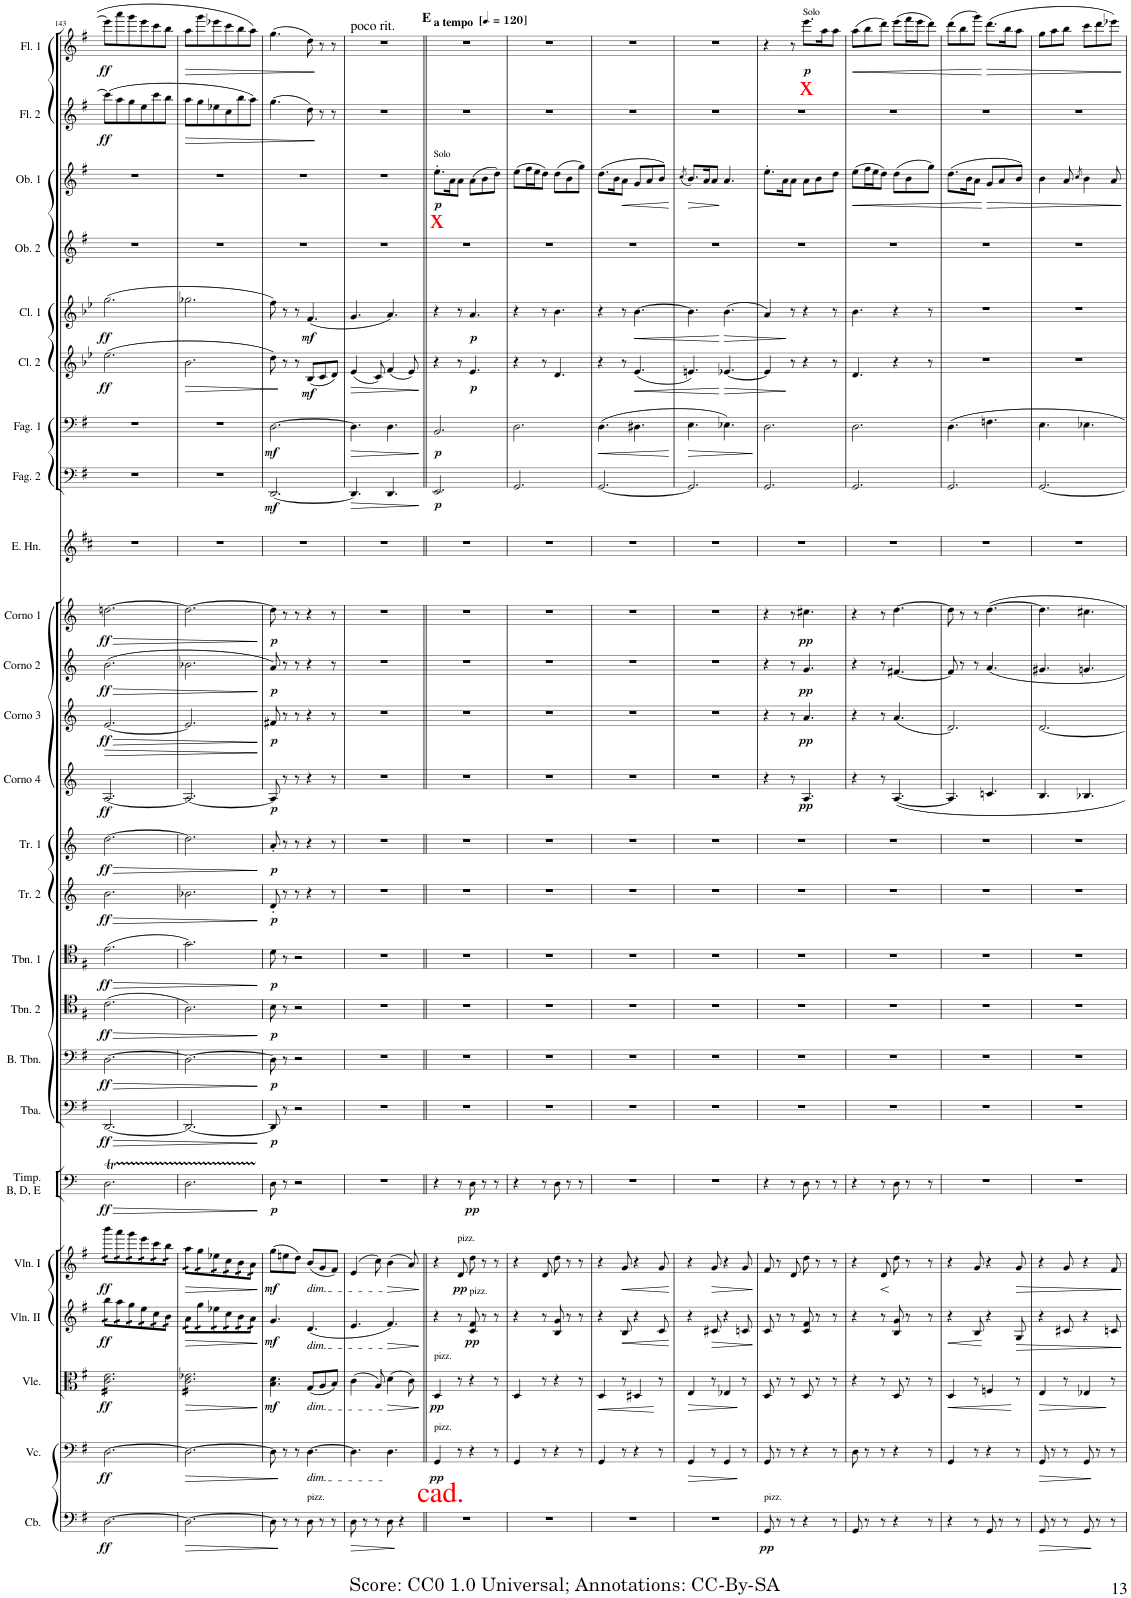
**kern	**dynam	**kern	**text	**dynam	**kern	**dynam	**kern	**dynam	**kern	**dynam	**kern	**dynam	**kern	**dynam	**kern	**dynam	**kern	**dynam	**kern	**dynam	**kern	**dynam	**kern	**dynam	**kern	**dynam	**kern	**dynam	**kern	**dynam	**kern	**dynam	**kern	**kern	**dynam	**kern	**dynam	**kern	**dynam	**kern	**dynam	**kern	**kern	**text	**dynam	**kern	**dynam	**kern	**text	**dynam
*part25	*part25	*part24	*part24	*part24	*part23	*part23	*part22	*part22	*part21	*part21	*part20	*part20	*part19	*part19	*part18	*part18	*part17	*part17	*part16	*part16	*part15	*part15	*part14	*part14	*part13	*part13	*part12	*part12	*part11	*part11	*part10	*part10	*part9	*part8	*part8	*part7	*part7	*part6	*part6	*part5	*part5	*part4	*part3	*part3	*part3	*part2	*part2	*part1	*part1	*part1
*staff25	*staff25	*staff24	*staff24	*staff24	*staff23	*staff23	*staff22	*staff22	*staff21	*staff21	*staff20	*staff20	*staff19	*staff19	*staff18	*staff18	*staff17	*staff17	*staff16	*staff16	*staff15	*staff15	*staff14	*staff14	*staff13	*staff13	*staff12	*staff12	*staff11	*staff11	*staff10	*staff10	*staff9	*staff8	*staff8	*staff7	*staff7	*staff6	*staff6	*staff5	*staff5	*staff4	*staff3	*staff3	*staff3	*staff2	*staff2	*staff1	*staff1	*staff1
*I"Contrabassi	*	*I"Violoncelli	*	*	*I"Viole	*	*I"Violini II	*	*I"Violini I	*	*I"Timpani in B, D und E.	*	*I"Tuba	*	*I"Trombone Basso	*	*I"Trombone Tenore 2	*	*I"Trombone Tenore 1	*	*I"Tromba in F 2	*	*I"Tromba in F 1	*	*I"Corno in F 4	*	*I"Corno in F 3	*	*I"Corno in F 2	*	*I"Corno in F 1	*	*I"English Horn	*I"Fagotto 2	*	*I"Fagotto 1	*	*I"Clarinetto in A 2	*	*I"Clarinetto in A 1	*	*I"Oboe 2	*I"Oboe 1	*	*	*I"Flauto 2	*	*I"Flauto 1	*	*
*I'Cb.	*	*I'Vc.	*	*	*I'Vle.	*	*I'Vln. II	*	*I'Vln. I	*	*I'Timp. B, D, E	*	*I'Tba.	*	*	*	*I'Tbn. 2	*	*I'Tbn. 1	*	*I'Tr. 2	*	*I'Tr. 1	*	*I'Corno 4	*	*I'Corno 3	*	*I'Corno 2	*	*I'Corno 1	*	*I'E. Hn.	*I'Fag. 2	*	*I'Fag. 1	*	*I'Cl. 2	*	*I'Cl. 1	*	*I'Ob. 2	*I'Ob. 1	*	*	*I'Fl. 2	*	*I'Fl. 1	*	*
!!LO:PB:g=z
*clefF4	*	*clefF4	*	*	*clefC3	*	*clefG2	*	*clefG2	*	*clefF4	*	*clefF4	*	*clefF4	*	*clefC4	*	*clefC4	*	*clefG2	*	*clefG2	*	*clefG2	*	*clefG2	*	*clefG2	*	*clefG2	*	*clefG2	*clefF4	*	*clefF4	*	*clefG2	*	*clefG2	*	*clefG2	*clefG2	*	*	*clefG2	*	*clefG2	*	*
*Trd7c12	*	*	*	*	*	*	*	*	*	*	*	*	*	*	*	*	*	*	*	*	*Trd-3c-5	*	*Trd-3c-5	*	*Trd4c7	*	*Trd4c7	*	*Trd4c7	*	*Trd4c7	*	*Trd4c7	*	*	*	*	*Trd2c3	*	*Trd2c3	*	*	*	*	*	*	*	*	*	*
*k[f#]	*	*k[f#]	*	*	*k[f#]	*	*k[f#]	*	*k[f#]	*	*k[]	*	*k[f#]	*	*k[f#]	*	*k[f#]	*	*k[f#]	*	*k[]	*	*k[]	*	*k[]	*	*k[]	*	*k[]	*	*k[]	*	*k[f#c#]	*k[f#]	*	*k[f#]	*	*k[b-e-]	*	*k[b-e-]	*	*k[f#]	*k[f#]	*	*	*k[f#]	*	*k[f#]	*	*
*M6/8	*	*M6/8	*	*	*M6/8	*	*M6/8	*	*M6/8	*	*M6/8	*	*M6/8	*	*M6/8	*	*M6/8	*	*M6/8	*	*M6/8	*	*M6/8	*	*M6/8	*	*M6/8	*	*M6/8	*	*M6/8	*	*M6/8	*M6/8	*	*M6/8	*	*M6/8	*	*M6/8	*	*M6/8	*M6/8	*	*	*M6/8	*	*M6/8	*	*
=143	=143	=143	=143	=143	=143	=143	=143	=143	=143	=143	=143	=143	=143	=143	=143	=143	=143	=143	=143	=143	=143	=143	=143	=143	=143	=143	=143	=143	=143	=143	=143	=143	=143	=143	=143	=143	=143	=143	=143	=143	=143	=143	=143	=143	=143	=143	=143	=143	=143	=143
!	!LO:DY:b	!	!	!LO:DY:b	!	!LO:DY:b	!	!LO:DY:b	!	!LO:DY:b	!	!LO:HP:b	!	!LO:HP:b	!	!LO:HP:b	!	!LO:HP:b	!	!LO:HP:b	!	!LO:HP:b	!	!LO:HP:b	!	!LO:HP:b	!	!LO:HP:b	!	!LO:HP:b	!	!LO:HP:b	!	!	!	!	!	!	!	!	!	!	!	!	!	!	!	!	!	!
!	!	!	!	!	!	!	!	!	!	!	!	!LO:DY:n=1:b	!	!LO:DY:n=1:b	!	!LO:DY:n=1:b	!	!LO:DY:n=1:b	!	!LO:DY:n=1:b	!	!LO:DY:n=1:b	!	!LO:DY:n=1:b	!	!LO:DY:n=1:b	!	!LO:DY:n=1:b	!	!LO:DY:n=1:b	!	!LO:DY:n=1:b	!	!	!	!	!	!	!LO:DY:b	!	!LO:DY:b	!	!	!	!	!	!LO:DY:b	!	!	!LO:DY:b
*	*	*	*	*	*tremolo	*	*	*	*	*	*	*	*	*	*	*	*	*	*	*	*	*	*	*	*	*	*	*	*	*	*	*	*	*	*	*	*	*	*	*	*	*	*	*	*	*	*	*	*	*
*	*	*	*	*	*	*	*tremolo	*	*	*	*	*	*	*	*	*	*	*	*	*	*	*	*	*	*	*	*	*	*	*	*	*	*	*	*	*	*	*	*	*	*	*	*	*	*	*	*	*	*	*
*	*	*	*	*	*	*	*	*	*tremolo	*	*	*	*	*	*	*	*	*	*	*	*	*	*	*	*	*	*	*	*	*	*	*	*	*	*	*	*	*	*	*	*	*	*	*	*	*	*	*	*	*
[2.D\	ff	[2.D\	.	ff	16c\ 16e\LL	ff	16bb\LL	ff	16bbb\LL	ff	2.DT\	> ff	[2.DD/	> ff	[2.D\	> ff	(2.c\	> ff	(2.e\	> ff	2.b\	> ff	[2.dd\	> ff	[2.A/	> ff	[2.e/	> ff	(2.b\	> ff	[2.ddn\	> ff	2.r	2.r	.	2.r	.	(2.ee-\	ff	(2.gg\	ff	2.r	2.r	.	.	(8ccc\L]	ff	8eee\L]	.	ff
.	.	.	.	.	16c\ 16e\	.	16bb\	.	16bbb\	.	.	.	.	.	.	.	.	.	.	.	.	.	.	.	.	.	.	.	.	.	.	.	.	.	.	.	.	.	.	.	.	.	.	.	.	.	.	.	.	.
.	.	.	.	.	16c\ 16e\	.	16aa\	.	16aaa\	.	.	.	.	.	.	.	.	.	.	.	.	.	.	.	.	.	.	.	.	.	.	.	.	.	.	.	.	.	.	.	.	.	.	.	.	8aa\	.	8aaa\	.	.
.	.	.	.	.	16c\ 16e\	.	16aa\	.	16aaa\	.	.	.	.	.	.	.	.	.	.	.	.	.	.	.	.	.	.	.	.	.	.	.	.	.	.	.	.	.	.	.	.	.	.	.	.	.	.	.	.	.
.	.	.	.	.	16c\ 16e\	.	16gg\	.	16ggg\	.	.	.	.	.	.	.	.	.	.	.	.	.	.	.	.	.	.	.	.	.	.	.	.	.	.	.	.	.	.	.	.	.	.	.	.	8gg\	.	8ggg\	.	.
.	.	.	.	.	16c\ 16e\	.	16gg\	.	16ggg\	.	.	.	.	.	.	.	.	.	.	.	.	.	.	.	.	.	.	.	.	.	.	.	.	.	.	.	.	.	.	.	.	.	.	.	.	.	.	.	.	.
.	.	.	.	.	16c\ 16e\	.	16ee\	.	16eee\	.	.	.	.	.	.	.	.	.	.	.	.	.	.	.	.	.	.	.	.	.	.	.	.	.	.	.	.	.	.	.	.	.	.	.	.	8ee\	.	8eee\	.	.
.	.	.	.	.	16c\ 16e\	.	16ee\	.	16eee\	.	.	.	.	.	.	.	.	.	.	.	.	.	.	.	.	.	.	.	.	.	.	.	.	.	.	.	.	.	.	.	.	.	.	.	.	.	.	.	.	.
.	.	.	.	.	16c\ 16e\	.	16cc\	.	16ccc\	.	.	.	.	.	.	.	.	.	.	.	.	.	.	.	.	.	.	.	.	.	.	.	.	.	.	.	.	.	.	.	.	.	.	.	.	8ccc\	.	8ccc\	.	.
.	.	.	.	.	16c\ 16e\	.	16cc\	.	16ccc\	.	.	.	.	.	.	.	.	.	.	.	.	.	.	.	.	.	.	.	.	.	.	.	.	.	.	.	.	.	.	.	.	.	.	.	.	.	.	.	.	.
.	.	.	.	.	16c\ 16e\	.	16b\	.	16bb\	.	.	.	.	.	.	.	.	.	.	.	.	.	.	.	.	.	.	.	.	.	.	.	.	.	.	.	.	.	.	.	.	.	.	.	.	8bb\J	.	8bb\J	.	.
.	.	.	.	.	16c\ 16e\JJ	.	16b\JJ	.	16bb\JJ	.	.	.	.	.	.	.	.	.	.	.	.	.	.	.	.	.	.	.	.	.	.	.	.	.	.	.	.	.	.	.	.	.	.	.	.	.	.	.	.	.
=144	=144	=144	=144	=144	=144	=144	=144	=144	=144	=144	=144	=144	=144	=144	=144	=144	=144	=144	=144	=144	=144	=144	=144	=144	=144	=144	=144	=144	=144	=144	=144	=144	=144	=144	=144	=144	=144	=144	=144	=144	=144	=144	=144	=144	=144	=144	=144	=144	=144	=144
!	!LO:HP:b	!	!	!LO:HP:b	!	!LO:HP:b	!	!LO:HP:b	!	!LO:HP:b	!	!	!	!	!	!	!	!	!	!	!	!	!	!	!	!	!	!	!	!	!	!	!	!	!	!	!	!	!LO:HP:b	!	!	!	!	!	!	!	!LO:HP:b	!	!	!LO:HP:b
2.D\_	>	2.D\_	.	>	16c\ 16e-X\LL	>	16a\LL	>	16aa\LL	>	2.DTTT\	.	2.DD/_	.	2.D\_	.	2.A\)	.	2.g\)	.	2.b-X\	.	2.dd\]	.	2.A/_	.	2.e/]	.	2.b-X\	.	2.dd\_	.	2.r	2.r	.	2.r	.	2.b-\	>	2.gg-X\	.	2.r	2.r	.	.	8aa\L	>	8aa\L	.	>
.	.	.	.	.	16c\ 16e-X\	.	16a\	.	16aa\	.	.	.	.	.	.	.	.	.	.	.	.	.	.	.	.	.	.	.	.	.	.	.	.	.	.	.	.	.	.	.	.	.	.	.	.	.	.	.	.	.
.	.	.	.	.	16c\ 16e-X\	.	16gg\	.	16gg\	.	.	.	.	.	.	.	.	.	.	.	.	.	.	.	.	.	.	.	.	.	.	.	.	.	.	.	.	.	.	.	.	.	.	.	.	8gg\	.	8ggg\	.	.
.	.	.	.	.	16c\ 16e-X\	.	16gg\	.	16gg\	.	.	.	.	.	.	.	.	.	.	.	.	.	.	.	.	.	.	.	.	.	.	.	.	.	.	.	.	.	.	.	.	.	.	.	.	.	.	.	.	.
.	.	.	.	.	16c\ 16e-X\	.	16ee-X\	.	16ee-X\	.	.	.	.	.	.	.	.	.	.	.	.	.	.	.	.	.	.	.	.	.	.	.	.	.	.	.	.	.	.	.	.	.	.	.	.	8ee-X\	.	8eee-X\	.	.
.	.	.	.	.	16c\ 16e-X\	.	16ee-X\	.	16ee-X\	.	.	.	.	.	.	.	.	.	.	.	.	.	.	.	.	.	.	.	.	.	.	.	.	.	.	.	.	.	.	.	.	.	.	.	.	.	.	.	.	.
.	.	.	.	.	16c\ 16e-X\	.	16cc\	.	16cc\	.	.	.	.	.	.	.	.	.	.	.	.	.	.	.	.	.	.	.	.	.	.	.	.	.	.	.	.	.	.	.	.	.	.	.	.	8cc\	.	8ccc\	.	.
.	.	.	.	.	16c\ 16e-X\	.	16cc\	.	16cc\	.	.	.	.	.	.	.	.	.	.	.	.	.	.	.	.	.	.	.	.	.	.	.	.	.	.	.	.	.	.	.	.	.	.	.	.	.	.	.	.	.
.	.	.	.	.	16c\ 16e-X\	.	16b\	.	16b\	.	.	.	.	.	.	.	.	.	.	.	.	.	.	.	.	.	.	.	.	.	.	.	.	.	.	.	.	.	.	.	.	.	.	.	.	8bb\	.	8bb\	.	.
.	.	.	.	.	16c\ 16e-X\	.	16b\	.	16b\	.	.	.	.	.	.	.	.	.	.	.	.	.	.	.	.	.	.	.	.	.	.	.	.	.	.	.	.	.	.	.	.	.	.	.	.	.	.	.	.	.
.	.	.	.	.	16c\ 16e-X\	.	16a\	.	16a\	.	.	.	.	.	.	.	.	.	.	.	.	.	.	.	.	.	.	.	.	.	.	.	.	.	.	.	.	.	.	.	.	.	.	.	.	8aa\J)	.	8aa\J	.	.
.	.	.	.	.	16c\ 16e-X\JJ	.	16a\JJ	.	16a\JJ	.	.	.	.	.	.	.	.	.	.	.	.	.	.	.	.	.	.	.	.	.	.	.	.	.	.	.	.	.	.	.	.	.	.	.	.	.	.	.	.	.
*	*	*	*	*	*	*	*	*	*Xtremolo	*	*	*	*	*	*	*	*	*	*	*	*	*	*	*	*	*	*	*	*	*	*	*	*	*	*	*	*	*	*	*	*	*	*	*	*	*	*	*	*	*
*	*	*	*	*	*	*	*Xtremolo	*	*	*	*	*	*	*	*	*	*	*	*	*	*	*	*	*	*	*	*	*	*	*	*	*	*	*	*	*	*	*	*	*	*	*	*	*	*	*	*	*	*	*
*	*	*	*	*	*Xtremolo	*	*	*	*	*	*	*	*	*	*	*	*	*	*	*	*	*	*	*	*	*	*	*	*	*	*	*	*	*	*	*	*	*	*	*	*	*	*	*	*	*	*	*	*	*
.	.	.	.	.	.	]	.	]	.	]	.	]	.	]	.	]	.	]	.	]	.	]	.	]	.	]	.	]	.	]	.	]	.	.	.	.	.	.	.	.	.	.	.	.	.	.	.	.	.	.
=145	=145	=145	=145	=145	=145	=145	=145	=145	=145	=145	=145	=145	=145	=145	=145	=145	=145	=145	=145	=145	=145	=145	=145	=145	=145	=145	=145	=145	=145	=145	=145	=145	=145	=145	=145	=145	=145	=145	=145	=145	=145	=145	=145	=145	=145	=145	=145	=145	=145	=145
!	!	!	!	!	!	!LO:DY:b	!	!LO:DY:b	!	!LO:DY:b	!	!LO:DY:b	!	!LO:DY:b	!	!LO:DY:b	!	!LO:DY:b	!	!LO:DY:b	!	!LO:DY:b	!	!LO:DY:b	!	!LO:DY:b	!	!LO:DY:b	!	!LO:DY:b	!	!LO:DY:b	!	!	!LO:DY:b	!	!LO:DY:b	!	!	!	!	!	!	!	!	!	!	!	!	!
8D\]	.	8D\]	.	.	4.B\ 4.d\	mf	4.g/	mf	(8gg\L	mf	8D\	p	8DD/]	p	8D\]	p	8B\	p	8d\	p	8d'/	p	8a'/	p	8A/]	p	8f#X/	p	8a/)	p	8dd\]	p	2.r	[2.DD/	mf	[2.D\	mf	8dd\)	.	8ff\)	.	2.r	2.r	.	.	(4.gg\	.	(4.gg\	.	.
8r	]	8r	.	]	.	.	.	.	8een\	.	8r	.	8r	.	8r	.	8r	.	8r	.	8r	.	8r	.	8r	.	8r	.	8r	.	8r	.	.	.	.	.	.	8r	]	8r	.	.	.	.	.	.	.	.	.	.
8r	.	8r	.	.	.	.	.	.	8dd\J)	.	2r	.	2r	.	2r	.	2r	.	2r	.	8r	.	8r	.	8r	.	8r	.	8r	.	8r	.	.	.	.	.	.	8r	.	8r	.	.	.	.	.	.	.	.	.	.
!	!	!	!	!	!	!	!	!	!LO:TX:b:i:t=dim.	!	!	!	!	!	!	!	!	!	!	!	!	!	!	!	!	!	!	!	!	!	!	!	!	!	!	!	!	!	!	!	!	!	!	!	!	!	!	!	!	!
!	!	!	!	!	!	!	!LO:TX:b:i:t=dim.	!	!	!	!	!	!	!	!	!	!	!	!	!	!	!	!	!	!	!	!	!	!	!	!	!	!	!	!	!	!	!	!	!	!	!	!	!	!	!	!	!	!	!
!	!	!	!	!	!LO:TX:b:i:t=dim.	!	!	!	!	!	!	!	!	!	!	!	!	!	!	!	!	!	!	!	!	!	!	!	!	!	!	!	!	!	!	!	!	!	!	!	!	!	!	!	!	!	!	!	!	!
!	!	!LO:TX:b:i:t=dim.	!	!	!	!	!	!	!	!	!	!	!	!	!	!	!	!	!	!	!	!	!	!	!	!	!	!	!	!	!	!	!	!	!	!	!	!	!	!	!	!	!	!	!	!	!	!	!	!
!LO:TX:a:t=pizz.	!	!	!	!	!	!	!	!	!	!	!	!	!	!	!	!	!	!	!	!	!	!	!	!	!	!	!	!	!	!	!	!	!	!	!	!	!	!	!	!	!	!	!	!	!	!	!	!	!	!
!	!	!	!	!	!	!	!	!	!	!	!	!	!	!	!	!	!	!	!	!	!	!	!	!	!	!	!	!	!	!	!	!	!	!	!	!	!	!	!LO:DY:b	!	!LO:DY:b	!	!	!	!	!	!	!	!	!
8D\	.	[4.D\	.	.	(8G/L	.	(4.d/	.	(8b/L	.	.	.	.	.	.	.	.	.	.	.	4r	.	4r	.	4r	.	4r	.	4r	.	4r	.	.	.	.	.	.	(8B-/L	mf	(4.f/	mf	.	.	.	.	8dd\)	.	8dd\)	.	.
8r	.	.	.	.	8A/	.	.	.	8g/	.	.	.	.	.	.	.	.	.	.	.	.	.	.	.	.	.	.	.	.	.	.	.	.	.	.	.	.	8c/	.	.	.	.	.	.	.	8r	]	8r	.	]
8r	.	.	.	.	8B/J)	.	.	.	8f#/J)	.	.	.	.	.	.	.	.	.	.	.	8r	.	8r	.	8r	.	8r	.	8r	.	8r	.	.	.	.	.	.	8d/J)	.	.	.	.	.	.	.	8r	.	8r	.	.
=146	=146	=146	=146	=146	=146	=146	=146	=146	=146	=146	=146	=146	=146	=146	=146	=146	=146	=146	=146	=146	=146	=146	=146	=146	=146	=146	=146	=146	=146	=146	=146	=146	=146	=146	=146	=146	=146	=146	=146	=146	=146	=146	=146	=146	=146	=146	=146	=146	=146	=146
!	!LO:HP:b	!	!	!	!	!	!	!	!	!	!	!	!	!	!	!	!	!	!	!	!	!	!	!	!	!	!	!	!	!	!	!	!	!	!LO:HP:b	!	!LO:HP:b	!	!LO:HP:b	!	!	!	!	!	!	!	!	!	!	!
8D\	>	4.D\]	.	.	(4c\	.	4.e/	.	(4e/	.	2.r	.	2.r	.	2.r	.	2.r	.	2.r	.	2.r	.	2.r	.	2.r	.	2.r	.	2.r	.	2.r	.	2.r	4.DD/]	>	4.D\]	>	(4e-/	>	4.g/	.	2.r	2.r	.	.	2.r	.	2.r	.	.
8r	.	.	.	.	.	.	.	.	.	.	.	.	.	.	.	.	.	.	.	.	.	.	.	.	.	.	.	.	.	.	.	.	.	.	.	.	.	.	.	.	.	.	.	.	.	.	.	.	.	.
8r	.	.	.	.	8A/)	.	.	.	8cc\)	.	.	.	.	.	.	.	.	.	.	.	.	.	.	.	.	.	.	.	.	.	.	.	.	.	.	.	.	8c/)	.	.	.	.	.	.	.	.	.	.	.	.
!	!	!	!	!	!	!LO:HP:b	!	!LO:HP:b	!	!LO:HP:b	!	!	!	!	!	!	!	!	!	!	!	!	!	!	!	!	!	!	!	!	!	!	!	!	!	!	!	!	!	!	!	!	!	!	!	!	!	!	!	!
8D\	.	4.D\	.	.	(4d\	>	4.f#/)	>	(4b\	>	.	.	.	.	.	.	.	.	.	.	.	.	.	.	.	.	.	.	.	.	.	.	.	4.DD/	.	4.D\	.	(4f/	.	4.a/)	.	.	.	.	.	.	.	.	.	.
4r	]	.	.	.	.	.	.	.	.	.	.	.	.	.	.	.	.	.	.	.	.	.	.	.	.	.	.	.	.	.	.	.	.	.	.	.	.	.	.	.	.	.	.	.	.	.	.	.	.	.
.	.	.	.	.	8c\)	.	.	.	8a/)	.	.	.	.	.	.	.	.	.	.	.	.	.	.	.	.	.	.	.	.	.	.	.	.	.	.	.	.	8e-/)	.	.	.	.	.	.	.	.	.	.	.	.
.	.	.	.	.	.	]	.	]	.	]	.	.	.	.	.	.	.	.	.	.	.	.	.	.	.	.	.	.	.	.	.	.	.	.	]	.	]	.	]	.	.	.	.	.	.	.	.	.	.	.
=147	=147	=147	=147	=147	=147	=147	=147	=147	=147	=147	=147	=147	=147	=147	=147	=147	=147	=147	=147	=147	=147	=147	=147	=147	=147	=147	=147	=147	=147	=147	=147	=147	=147	=147	=147	=147	=147	=147	=147	=147	=147	=147	=147	=147	=147	=147	=147	=147	=147	=147
!	!	!	!	!	!	!	!	!	!	!	!	!	!	!	!	!	!	!	!	!	!	!	!	!	!	!	!	!	!	!	!	!	!	!	!	!	!	!	!	!	!	!	!LO:TX:a:t=Solo	!	!	!	!	!	!	!
!	!	!	!	!	!LO:TX:a:t=pizz.	!	!	!	!	!	!	!	!	!	!	!	!	!	!	!	!	!	!	!	!	!	!	!	!	!	!	!	!	!	!	!	!	!	!	!	!	!	!	!	!	!	!	!	!	!
!	!	!LO:TX:a:t=pizz.	!	!	!	!	!	!	!	!	!	!	!	!	!	!	!	!	!	!	!	!	!	!	!	!	!	!	!	!	!	!	!	!	!	!	!	!	!	!	!	!	!	!	!	!	!	!	!	!
!	!	!	!LO:LY:b:color=#FF0000	!LO:DY:b	!	!LO:DY:b	!	!	!	!	!	!	!	!	!	!	!	!	!	!	!	!	!	!	!	!	!	!	!	!	!	!	!	!	!LO:DY:b	!	!LO:DY:b	!	!	!	!	!	!	!LO:LY:b:color=#FF0000	!LO:DY:b	!	!	!	!	!
2.r	.	4GG/	cad.	pp	4D/	pp	4r	.	4r	.	4r	.	2.r	.	2.r	.	2.r	.	2.r	.	2.r	.	2.r	.	2.r	.	2.r	.	2.r	.	2.r	.	2.r	2.EE/	p	2.BB/	p	4r	.	4r	.	2.r	8.ee'\L	x	p	2.r	.	2.r	.	.
.	.	.	.	.	.	.	.	.	.	.	.	.	.	.	.	.	.	.	.	.	.	.	.	.	.	.	.	.	.	.	.	.	.	.	.	.	.	.	.	.	.	.	16a\K	.	.	.	.	.	.	.
!	!	!	!	!	!	!	!	!	!LO:TX:a:t=pizz.	!	!	!	!	!	!	!	!	!	!	!	!	!	!	!	!	!	!	!	!	!	!	!	!	!	!	!	!	!	!	!	!	!	!	!	!	!	!	!	!	!
!	!	!	!	!	!	!	!	!	!	!LO:DY:b	!	!	!	!	!	!	!	!	!	!	!	!	!	!	!	!	!	!	!	!	!	!	!	!	!	!	!	!	!	!	!	!	!	!	!	!	!	!	!	!
.	.	8r	.	.	8r	.	8r	.	8d/	pp	8r	.	.	.	.	.	.	.	.	.	.	.	.	.	.	.	.	.	.	.	.	.	.	.	.	.	.	8r	.	8r	.	.	8a\J	.	.	.	.	.	.	.
!	!	!	!	!	!	!	!LO:TX:a:t=pizz.	!	!	!	!	!	!	!	!	!	!	!	!	!	!	!	!	!	!	!	!	!	!	!	!	!	!	!	!	!	!	!	!	!	!	!	!	!	!	!	!	!	!	!
!	!	!	!	!	!	!	!	!LO:DY:b	!	!	!	!LO:DY:b	!	!	!	!	!	!	!	!	!	!	!	!	!	!	!	!	!	!	!	!	!	!	!	!	!	!	!LO:DY:b	!	!LO:DY:b	!	!	!	!	!	!	!	!	!
.	.	4r	.	.	4r	.	8c/ 8f#/	pp	8dd\	.	8D\	pp	.	.	.	.	.	.	.	.	.	.	.	.	.	.	.	.	.	.	.	.	.	.	.	.	.	4.e-/	p	4.a/	p	.	(8a\L	.	.	.	.	.	.	.
.	.	.	.	.	.	.	8r	.	8r	.	8r	.	.	.	.	.	.	.	.	.	.	.	.	.	.	.	.	.	.	.	.	.	.	.	.	.	.	.	.	.	.	.	8b\	.	.	.	.	.	.	.
.	.	8r	.	.	8r	.	8r	.	8r	.	8r	.	.	.	.	.	.	.	.	.	.	.	.	.	.	.	.	.	.	.	.	.	.	.	.	.	.	.	.	.	.	.	8dd\J)	.	.	.	.	.	.	.
=148	=148	=148	=148	=148	=148	=148	=148	=148	=148	=148	=148	=148	=148	=148	=148	=148	=148	=148	=148	=148	=148	=148	=148	=148	=148	=148	=148	=148	=148	=148	=148	=148	=148	=148	=148	=148	=148	=148	=148	=148	=148	=148	=148	=148	=148	=148	=148	=148	=148	=148
2.r	.	4GG/	.	.	4D/	.	4r	.	4r	.	4r	.	2.r	.	2.r	.	2.r	.	2.r	.	2.r	.	2.r	.	2.r	.	2.r	.	2.r	.	2.r	.	2.r	2.GG/	.	2.D\	.	4r	.	4r	.	2.r	(8ee\L	.	.	2.r	.	2.r	.	.
.	.	.	.	.	.	.	.	.	.	.	.	.	.	.	.	.	.	.	.	.	.	.	.	.	.	.	.	.	.	.	.	.	.	.	.	.	.	.	.	.	.	.	16ff#\L	.	.	.	.	.	.	.
.	.	.	.	.	.	.	.	.	.	.	.	.	.	.	.	.	.	.	.	.	.	.	.	.	.	.	.	.	.	.	.	.	.	.	.	.	.	.	.	.	.	.	16ee\J	.	.	.	.	.	.	.
.	.	8r	.	.	8r	.	8r	.	8d/	.	8r	.	.	.	.	.	.	.	.	.	.	.	.	.	.	.	.	.	.	.	.	.	.	.	.	.	.	8r	.	8r	.	.	8dd\J)	.	.	.	.	.	.	.
.	.	4r	.	.	4r	.	8B/ 8g/	.	8dd\	.	8D\	.	.	.	.	.	.	.	.	.	.	.	.	.	.	.	.	.	.	.	.	.	.	.	.	.	.	4.d/	.	4.b-\	.	.	(8dd\L	.	.	.	.	.	.	.
.	.	.	.	.	.	.	8r	.	8r	.	8r	.	.	.	.	.	.	.	.	.	.	.	.	.	.	.	.	.	.	.	.	.	.	.	.	.	.	.	.	.	.	.	8b\	.	.	.	.	.	.	.
.	.	8r	.	.	8r	.	8r	.	8r	.	8r	.	.	.	.	.	.	.	.	.	.	.	.	.	.	.	.	.	.	.	.	.	.	.	.	.	.	.	.	.	.	.	8gg\J)	.	.	.	.	.	.	.
=149	=149	=149	=149	=149	=149	=149	=149	=149	=149	=149	=149	=149	=149	=149	=149	=149	=149	=149	=149	=149	=149	=149	=149	=149	=149	=149	=149	=149	=149	=149	=149	=149	=149	=149	=149	=149	=149	=149	=149	=149	=149	=149	=149	=149	=149	=149	=149	=149	=149	=149
!	!	!	!	!	!	!LO:HP:b	!	!	!	!	!	!	!	!	!	!	!	!	!	!	!	!	!	!	!	!	!	!	!	!	!	!	!	!	!	!	!LO:HP:b	!	!	!	!	!	!	!	!	!	!	!	!	!
2.r	.	4GG/	.	.	4D/	<	4r	.	4r	.	2.r	.	2.r	.	2.r	.	2.r	.	2.r	.	2.r	.	2.r	.	2.r	.	2.r	.	2.r	.	2.r	.	2.r	[2.GG/	.	(4.D\	<	4r	.	4r	.	2.r	(8.dd\L	.	.	2.r	.	2.r	.	.
.	.	.	.	.	.	.	.	.	.	.	.	.	.	.	.	.	.	.	.	.	.	.	.	.	.	.	.	.	.	.	.	.	.	.	.	.	.	.	.	.	.	.	16b\K	.	.	.	.	.	.	.
!	!	!	!	!	!	!	!	!LO:HP:b	!	!LO:HP:b	!	!	!	!	!	!	!	!	!	!	!	!	!	!	!	!	!	!	!	!	!	!	!	!	!	!	!	!	!	!	!	!	!	!	!LO:HP:b	!	!	!	!	!
.	.	8r	.	.	8r	.	8B/	<	8g/	<	.	.	.	.	.	.	.	.	.	.	.	.	.	.	.	.	.	.	.	.	.	.	.	.	.	.	.	8r	.	8r	.	.	8a\J	.	<	.	.	.	.	.
!	!	!	!	!	!	!	!	!	!	!	!	!	!	!	!	!	!	!	!	!	!	!	!	!	!	!	!	!	!	!	!	!	!	!	!	!	!	!	!LO:HP:b	!	!LO:HP:b	!	!	!	!	!	!	!	!	!
.	.	4r	.	.	4D#X/	.	4r	.	4r	.	.	.	.	.	.	.	.	.	.	.	.	.	.	.	.	.	.	.	.	.	.	.	.	.	.	4.D#X\	.	(4.e-/	<	[4.b-\	<	.	8g/L	.	.	.	.	.	.	.
.	.	.	.	.	.	.	.	.	.	.	.	.	.	.	.	.	.	.	.	.	.	.	.	.	.	.	.	.	.	.	.	.	.	.	.	.	.	.	.	.	.	.	8a/	.	.	.	.	.	.	.
.	.	8r	.	.	8r	[	8c/	.	8g/	.	.	.	.	.	.	.	.	.	.	.	.	.	.	.	.	.	.	.	.	.	.	.	.	.	.	.	.	.	.	.	.	.	8b/J)	.	.	.	.	.	.	.
.	.	.	.	.	.	.	.	[	.	[	.	.	.	.	.	.	.	.	.	.	.	.	.	.	.	.	.	.	.	.	.	.	.	.	.	.	[	.	.	.	.	.	.	.	[	.	.	.	.	.
=150	=150	=150	=150	=150	=150	=150	=150	=150	=150	=150	=150	=150	=150	=150	=150	=150	=150	=150	=150	=150	=150	=150	=150	=150	=150	=150	=150	=150	=150	=150	=150	=150	=150	=150	=150	=150	=150	=150	=150	=150	=150	=150	=150	=150	=150	=150	=150	=150	=150	=150
.	.	.	.	.	.	.	.	.	.	.	.	.	.	.	.	.	.	.	.	.	.	.	.	.	.	.	.	.	.	.	.	.	.	.	.	.	.	.	.	.	.	.	(8qcc/	.	.	.	.	.	.	.
!	!	!	!	!LO:HP:b	!	!LO:HP:b	!	!	!	!	!	!	!	!	!	!	!	!	!	!	!	!	!	!	!	!	!	!	!	!	!	!	!	!	!	!	!LO:HP:b	!	!	!	!	!	!	!	!	!	!	!	!	!
2.r	.	4GG/	.	>	4E/	>	4r	.	4r	.	2.r	.	2.r	.	2.r	.	2.r	.	2.r	.	2.r	.	2.r	.	2.r	.	2.r	.	2.r	.	2.r	.	2.r	2.GG/]	.	4.E\	>	4.en/)	.	4.b-\]	.	2.r	8.b/L)	.	.	2.r	.	2.r	.	.
.	.	.	.	.	.	.	.	.	.	.	.	.	.	.	.	.	.	.	.	.	.	.	.	.	.	.	.	.	.	.	.	.	.	.	.	.	.	.	.	.	.	.	16a/K	.	.	.	.	.	.	.
!	!	!	!	!	!	!	!	!LO:HP:b	!	!LO:HP:b	!	!	!	!	!	!	!	!	!	!	!	!	!	!	!	!	!	!	!	!	!	!	!	!	!	!	!	!	!	!	!	!	!	!	!	!	!	!	!	!
.	.	8r	.	.	8r	.	8c#X/	>	8g/	>	.	.	.	.	.	.	.	.	.	.	.	.	.	.	.	.	.	.	.	.	.	.	.	.	.	.	.	.	.	.	.	.	8a/J	.	.	.	.	.	.	.
!	!	!	!	!	!	!	!	!	!	!	!	!	!	!	!	!	!	!	!	!	!	!	!	!	!	!	!	!	!	!	!	!	!	!	!	!	!	!	!LO:HP:n=1:b	!	!LO:HP:n=1:b	!	!	!	!	!	!	!	!	!
.	.	4GG/	.	.	4E-X/	.	4r	.	4r	.	.	.	.	.	.	.	.	.	.	.	.	.	.	.	.	.	.	.	.	.	.	.	.	.	.	4.E-X\)	.	[4.e-X/	[ >	(4.b-\	[ >	.	4.a/	.	.	.	.	.	.	.
.	.	8r	.	]	8r	]	8cn/	.	8g/	.	.	.	.	.	.	.	.	.	.	.	.	.	.	.	.	.	.	.	.	.	.	.	.	.	.	.	.	.	.	.	.	.	.	.	.	.	.	.	.	.
.	.	.	.	.	.	.	.	]	.	]	.	.	.	.	.	.	.	.	.	.	.	.	.	.	.	.	.	.	.	.	.	.	.	.	.	.	]	.	.	.	.	.	.	.	.	.	.	.	.	.
=151	=151	=151	=151	=151	=151	=151	=151	=151	=151	=151	=151	=151	=151	=151	=151	=151	=151	=151	=151	=151	=151	=151	=151	=151	=151	=151	=151	=151	=151	=151	=151	=151	=151	=151	=151	=151	=151	=151	=151	=151	=151	=151	=151	=151	=151	=151	=151	=151	=151	=151
!LO:TX:a:t=pizz.	!	!	!	!	!	!	!	!	!	!	!	!	!	!	!	!	!	!	!	!	!	!	!	!	!	!	!	!	!	!	!	!	!	!	!	!	!	!	!	!	!	!	!	!	!	!	!	!	!	!
!	!LO:DY:b	!	!	!	!	!	!	!	!	!	!	!	!	!	!	!	!	!	!	!	!	!	!	!	!	!	!	!	!	!	!	!	!	!	!	!	!	!	!	!	!	!	!	!	!	!	!	!	!	!
8GG/	pp	8GG/	.	.	8D/	.	8c/	.	8f#/	.	4r	.	2.r	.	2.r	.	2.r	.	2.r	.	2.r	.	2.r	.	4r	.	4r	.	4r	.	4r	.	2.r	2.GG/	.	2.D\	.	4e-/]	.	4a/)	.	2.r	8.ee'\L	.	.	2.r	.	4r	.	.
8r	.	8r	.	.	8r	.	8r	.	8r	.	.	.	.	.	.	.	.	.	.	.	.	.	.	.	.	.	.	.	.	.	.	.	.	.	.	.	.	.	.	.	.	.	.	.	.	.	.	.	.	.
.	.	.	.	.	.	.	.	.	.	.	.	.	.	.	.	.	.	.	.	.	.	.	.	.	.	.	.	.	.	.	.	.	.	.	.	.	.	.	.	.	.	.	16a\K	.	.	.	.	.	.	.
8r	.	8r	.	.	8r	.	8r	.	8d/	.	8r	.	.	.	.	.	.	.	.	.	.	.	.	.	8r	.	8r	.	8r	.	8r	.	.	.	.	.	.	8r	]	8r	]	.	8a\J	.	.	.	.	8r	.	.
!	!	!	!	!	!	!	!	!	!	!	!	!	!	!	!	!	!	!	!	!	!	!	!	!	!	!	!	!	!	!	!	!	!	!	!	!	!	!	!	!	!	!	!	!	!	!	!	!LO:TX:a:t=Solo	!	!
!	!	!	!	!	!	!	!	!	!	!	!	!	!	!	!	!	!	!	!	!	!	!	!	!	!	!LO:DY:b	!	!LO:DY:b	!	!LO:DY:b	!	!LO:DY:b	!	!	!	!	!	!	!	!	!	!	!	!	!	!	!	!	!LO:LY:b:color=#FF0000	!LO:DY:b
4r	.	4r	.	.	8D/	.	8c/ 8f#/	.	8dd\	.	8D\	.	.	.	.	.	.	.	.	.	.	.	.	.	4.A/	pp	4.a/	pp	4.g/	pp	4.cc#X\	pp	.	.	.	.	.	4r	.	4r	.	.	8a\L	.	.	.	.	8.eee\L	x	p
.	.	.	.	.	8r	.	8r	.	8r	.	8r	.	.	.	.	.	.	.	.	.	.	.	.	.	.	.	.	.	.	.	.	.	.	.	.	.	.	.	.	.	.	.	8b\	.	.	.	.	.	.	.
.	.	.	.	.	.	.	.	.	.	.	.	.	.	.	.	.	.	.	.	.	.	.	.	.	.	.	.	.	.	.	.	.	.	.	.	.	.	.	.	.	.	.	.	.	.	.	.	16aa\K	.	.
8r	.	8r	.	.	8r	.	8r	.	8r	.	8r	.	.	.	.	.	.	.	.	.	.	.	.	.	.	.	.	.	.	.	.	.	.	.	.	.	.	8r	.	8r	.	.	8dd\J	.	.	.	.	8aa\J	.	.
=152	=152	=152	=152	=152	=152	=152	=152	=152	=152	=152	=152	=152	=152	=152	=152	=152	=152	=152	=152	=152	=152	=152	=152	=152	=152	=152	=152	=152	=152	=152	=152	=152	=152	=152	=152	=152	=152	=152	=152	=152	=152	=152	=152	=152	=152	=152	=152	=152	=152	=152
!	!	!	!	!	!	!	!	!	!	!	!	!	!	!	!	!	!	!	!	!	!	!	!	!	!	!	!	!	!	!	!	!	!	!	!	!	!	!	!	!	!	!	!	!	!LO:HP:b	!	!	!	!	!LO:HP:b
8GG/	.	8D\	.	.	4r	.	4r	.	4r	.	4r	.	2.r	.	2.r	.	2.r	.	2.r	.	2.r	.	2.r	.	4r	.	4r	.	4r	.	4r	.	2.r	2.GG/	.	2.D\	.	4.d/	.	4.b-\	.	2.r	(8ee\L	.	<	2.r	.	(8aa\L	.	<
8r	.	8r	.	.	.	.	.	.	.	.	.	.	.	.	.	.	.	.	.	.	.	.	.	.	.	.	.	.	.	.	.	.	.	.	.	.	.	.	.	.	.	.	16ff#\L	.	.	.	.	8bb\	.	.
.	.	.	.	.	.	.	.	.	.	.	.	.	.	.	.	.	.	.	.	.	.	.	.	.	.	.	.	.	.	.	.	.	.	.	.	.	.	.	.	.	.	.	16ee\J	.	.	.	.	.	.	.
!	!	!	!	!	!	!	!	!	!	!LO:HP:b	!	!	!	!	!	!	!	!	!	!	!	!	!	!	!	!	!	!	!	!	!	!	!	!	!	!	!	!	!	!	!	!	!	!	!	!	!	!	!	!
8r	.	8r	.	.	8r	.	8r	.	8d/	<	8r	.	.	.	.	.	.	.	.	.	.	.	.	.	8r	.	8r	.	8r	.	8r	.	.	.	.	.	.	.	.	.	.	.	8dd\J)	.	.	.	.	8ddd\J)	.	.
4r	.	4r	.	.	8D/	.	8B/ 8g/	.	8dd\	[	8D\	.	.	.	.	.	.	.	.	.	.	.	.	.	[4.A/	.	(4.a/	.	[4.f#X/	.	[4.dd\	.	.	.	.	.	.	4r	.	4r	.	.	(8dd\L	.	.	.	.	(8eee\L	.	.
.	.	.	.	.	8r	.	8r	.	8r	.	8r	.	.	.	.	.	.	.	.	.	.	.	.	.	.	.	.	.	.	.	.	.	.	.	.	.	.	.	.	.	.	.	8b\	.	.	.	.	16fff#\L	.	.
.	.	.	.	.	.	.	.	.	.	.	.	.	.	.	.	.	.	.	.	.	.	.	.	.	.	.	.	.	.	.	.	.	.	.	.	.	.	.	.	.	.	.	.	.	.	.	.	16eee\J	.	.
8r	.	8r	.	.	8r	.	8r	.	8r	.	8r	.	.	.	.	.	.	.	.	.	.	.	.	.	.	.	.	.	.	.	.	.	.	.	.	.	.	8r	.	8r	.	.	8gg\J)	.	.	.	.	8ddd\J)	.	.
=153	=153	=153	=153	=153	=153	=153	=153	=153	=153	=153	=153	=153	=153	=153	=153	=153	=153	=153	=153	=153	=153	=153	=153	=153	=153	=153	=153	=153	=153	=153	=153	=153	=153	=153	=153	=153	=153	=153	=153	=153	=153	=153	=153	=153	=153	=153	=153	=153	=153	=153
!	!	!	!	!	!	!LO:HP:b	!	!LO:HP:b	!	!	!	!	!	!	!	!	!	!	!	!	!	!	!	!	!	!	!	!	!	!	!	!	!	!	!	!	!	!	!	!	!	!	!	!	!	!	!	!	!	!
4r	.	4GG/	.	.	4D/	<	4r	<	4r	.	2.r	.	2.r	.	2.r	.	2.r	.	2.r	.	2.r	.	2.r	.	4.A/]	.	2.d/)	.	8f#/]	.	8dd\]	.	2.r	2.GG/	.	4.D\	.	2.r	.	2.r	.	2.r	(8.dd\L	.	.	2.r	.	(8ddd\L	.	.
.	.	.	.	.	.	.	.	.	.	.	.	.	.	.	.	.	.	.	.	.	.	.	.	.	.	.	.	.	8r	.	8r	.	.	.	.	.	.	.	.	.	.	.	.	.	.	.	.	8bb\	.	.
.	.	.	.	.	.	.	.	.	.	.	.	.	.	.	.	.	.	.	.	.	.	.	.	.	.	.	.	.	.	.	.	.	.	.	.	.	.	.	.	.	.	.	16b\K	.	.	.	.	.	.	.
8r	.	8r	.	.	8r	.	8B/	.	8g/	.	.	.	.	.	.	.	.	.	.	.	.	.	.	.	.	.	.	.	8r	.	8r	.	.	.	.	.	.	.	.	.	.	.	8a\J	.	.	.	.	8ggg\J)	.	.
!	!	!	!	!	!	!	!	!	!	!	!	!	!	!	!	!	!	!	!	!	!	!	!	!	!	!	!	!	!	!	!	!	!	!	!	!	!	!	!	!	!	!	!	!	!LO:HP:n=1:b	!	!	!	!	!LO:HP:n=1:b
8GG/	.	4r	.	.	4Fn/	.	4r	[	4r	.	.	.	.	.	.	.	.	.	.	.	.	.	.	.	4.cn/	.	.	.	4.a/	.	[4.dd\	.	.	.	.	4.Fn\	.	.	.	.	.	.	8g/L	.	[ >	.	.	(8.ddd\L	.	[ >
8r	.	.	.	.	.	.	.	.	.	.	.	.	.	.	.	.	.	.	.	.	.	.	.	.	.	.	.	.	.	.	.	.	.	.	.	.	.	.	.	.	.	.	8a/	.	.	.	.	.	.	.
.	.	.	.	.	.	.	.	.	.	.	.	.	.	.	.	.	.	.	.	.	.	.	.	.	.	.	.	.	.	.	.	.	.	.	.	.	.	.	.	.	.	.	.	.	.	.	.	16bb\K	.	.
!	!	!	!	!	!	!	!	!LO:HP:b	!	!LO:HP:b	!	!	!	!	!	!	!	!	!	!	!	!	!	!	!	!	!	!	!	!	!	!	!	!	!	!	!	!	!	!	!	!	!	!	!	!	!	!	!	!
8r	.	8r	.	.	8r	[	8G/	>	8g/	>	.	.	.	.	.	.	.	.	.	.	.	.	.	.	.	.	.	.	.	.	.	.	.	.	.	.	.	.	.	.	.	.	8b/J)	.	.	.	.	8aa\J	.	.
=154	=154	=154	=154	=154	=154	=154	=154	=154	=154	=154	=154	=154	=154	=154	=154	=154	=154	=154	=154	=154	=154	=154	=154	=154	=154	=154	=154	=154	=154	=154	=154	=154	=154	=154	=154	=154	=154	=154	=154	=154	=154	=154	=154	=154	=154	=154	=154	=154	=154	=154
!	!LO:HP:b	!	!	!LO:HP:b	!	!LO:HP:b	!	!	!	!	!	!	!	!	!	!	!	!	!	!	!	!	!	!	!	!	!	!	!	!	!	!	!	!	!	!	!	!	!	!	!	!	!	!	!	!	!	!	!	!
8GG/	>	8GG/	.	>	4E/	>	4r	.	4r	.	2.r	.	2.r	.	2.r	.	2.r	.	2.r	.	2.r	.	2.r	.	4.B/	.	[2.d/	.	4.g#X/	.	4.dd\]	.	2.r	[2.GG/	.	4.E\	.	2.r	.	2.r	.	2.r	4b\	.	.	2.r	.	8gg\L	.	.
8r	.	8r	.	.	.	.	.	.	.	.	.	.	.	.	.	.	.	.	.	.	.	.	.	.	.	.	.	.	.	.	.	.	.	.	.	.	.	.	.	.	.	.	.	.	.	.	.	8aa\	.	.
8r	.	8r	.	.	8r	.	8c#X/	.	8g/	.	.	.	.	.	.	.	.	.	.	.	.	.	.	.	.	.	.	.	.	.	.	.	.	.	.	.	.	.	.	.	.	.	8a/	.	.	.	.	8bb\J	.	.
.	.	.	.	.	.	.	.	.	.	.	.	.	.	.	.	.	.	.	.	.	.	.	.	.	.	.	.	.	.	.	.	.	.	.	.	.	.	.	.	.	.	.	8qcc/	.	.	.	.	.	.	.
8GG/	.	8GG/	.	.	4E-X/	.	4r	.	4r	.	.	.	.	.	.	.	.	.	.	.	.	.	.	.	4.B-X/	.	.	.	4.gn/	.	4.cc#X\	.	.	.	.	4.E-X\	.	.	.	.	.	.	4b\	.	.	.	.	8ccc\L	.	.
8r	]	8r	.	]	.	.	.	.	.	.	.	.	.	.	.	.	.	.	.	.	.	.	.	.	.	.	.	.	.	.	.	.	.	.	.	.	.	.	.	.	.	.	.	.	.	.	.	8ddd\	.	.
8r	.	8r	.	.	8r	]	8cn/	.	8f#/	.	.	.	.	.	.	.	.	.	.	.	.	.	.	.	.	.	.	.	.	.	.	.	.	.	.	.	.	.	.	.	.	.	8a/	.	.	.	.	8eee-X\J)	.	.
.	.	.	.	.	.	.	.	]	.	]	.	.	.	.	.	.	.	.	.	.	.	.	.	.	.	.	.	.	.	.	.	.	.	.	.	.	.	.	.	.	.	.	.	.	]	.	.	.	.	]
=	=	=	=	=	=	=	=	=	=	=	=	=	=	=	=	=	=	=	=	=	=	=	=	=	=	=	=	=	=	=	=	=	=	=	=	=	=	=	=	=	=	=	=	=	=	=	=	=	=	=
*-	*-	*-	*-	*-	*-	*-	*-	*-	*-	*-	*-	*-	*-	*-	*-	*-	*-	*-	*-	*-	*-	*-	*-	*-	*-	*-	*-	*-	*-	*-	*-	*-	*-	*-	*-	*-	*-	*-	*-	*-	*-	*-	*-	*-	*-	*-	*-	*-	*-	*-
